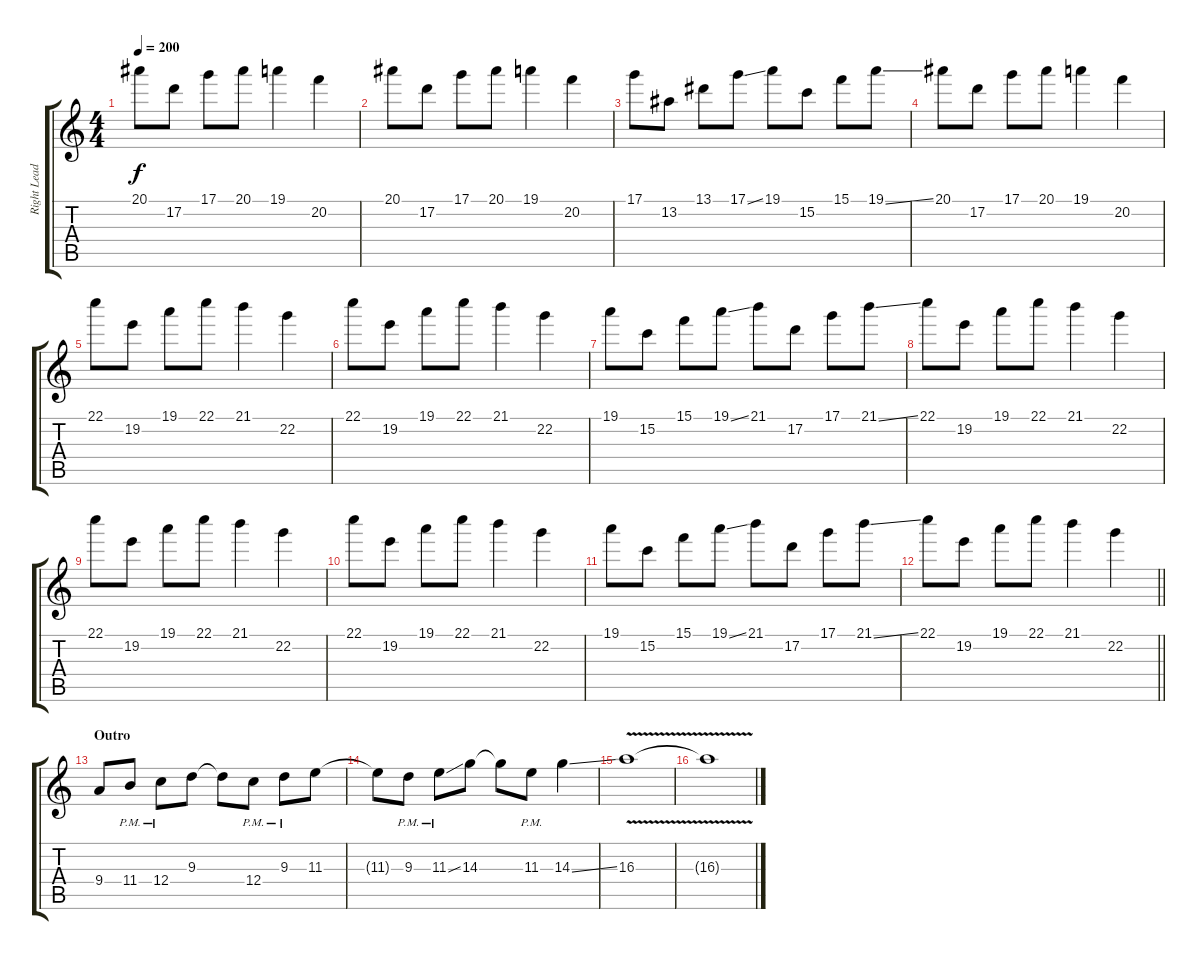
\track ("Right Lead Gtr" "Right Lead") {instrument distortionguitar}
\staff {score tabs}
\tuning (D4 A3 F3 C3 G2 D2) {hide}
\ts (4 4)
\tempo 200
\clef g2
\ks c
20.1.8{dy f} 17.2.8 17.1.8 20.1.8 19.1.4 20.2.4 |
20.1.8 17.2.8 17.1.8 20.1.8 19.1.4 20.2.4 |
17.1.8 13.2.8 13.1.8 17.1{ss}.8 19.1.8 15.2.8 15.1.8 19.1{ss}.8 |
20.1.8 17.2.8 17.1.8 20.1.8 19.1.4 20.2.4 |
22.1.8 19.2.8 19.1.8 22.1.8 21.1.4 22.2.4 |
22.1.8 19.2.8 19.1.8 22.1.8 21.1.4 22.2.4 |
19.1.8 15.2.8 15.1.8 19.1{ss}.8 21.1.8 17.2.8 17.1.8 21.1{ss}.8 |
22.1.8 19.2.8 19.1.8 22.1.8 21.1.4 22.2.4 |
22.1.8 19.2.8 19.1.8 22.1.8 21.1.4 22.2.4 |
22.1.8 19.2.8 19.1.8 22.1.8 21.1.4 22.2.4 |
19.1.8 15.2.8 15.1.8 19.1{ss}.8 21.1.8 17.2.8 17.1.8 21.1{ss}.8 |
\barLineRight lightlight
22.1.8 19.2.8 19.1.8 22.1.8 21.1.4 22.2.4 |
\section ("" "Outro")
9.4.8 11.4{pm}.8 12.4{pm}.8 9.3.8 9.3{t}.8 12.4{pm}.8 9.3{pm}.8 11.3.8 |
11.3{t}.8 9.3{pm}.8 11.3{ss pm}.8 14.3.8 14.3{t}.8 11.3{pm}.8 14.3{ss}.4 |
16.3{v}.1 |
16.3{t}.1
